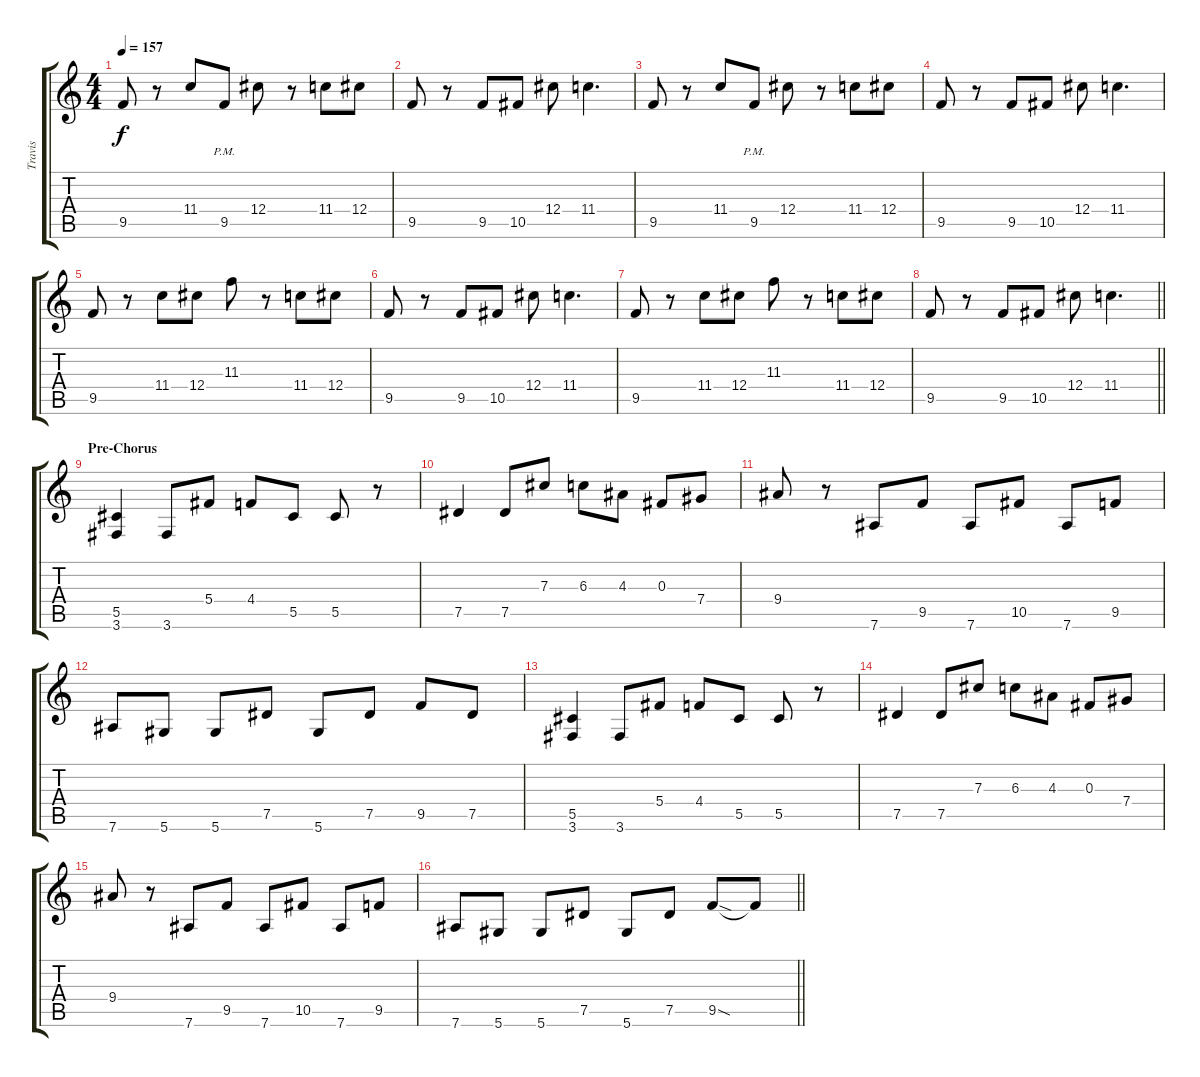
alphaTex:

\track ("Travis" "Travis") {instrument distortionguitar}
\staff {score tabs}
\tuning (Eb4 Bb3 Gb3 Db3 Ab2 Eb2) {hide}
\ts (4 4)
\tempo 157
\clef g2
\ks c
9.5.8{dy f} r.8 11.4.8 9.5{pm}.8 12.4.8 r.8 11.4.8 12.4.8 |
9.5.8 r.8 9.5.8 10.5.8 12.4.8 11.4.4{d} |
9.5.8 r.8 11.4.8 9.5{pm}.8 12.4.8 r.8 11.4.8 12.4.8 |
9.5.8 r.8 9.5.8 10.5.8 12.4.8 11.4.4{d} |
9.5.8 r.8 11.4.8 12.4.8 11.3.8 r.8 11.4.8 12.4.8 |
9.5.8 r.8 9.5.8 10.5.8 12.4.8 11.4.4{d} |
9.5.8 r.8 11.4.8 12.4.8 11.3.8 r.8 11.4.8 12.4.8 |
\barLineRight lightlight
9.5.8 r.8 9.5.8 10.5.8 12.4.8 11.4.4{d} |
\section ("" "Pre-Chorus")
(5.5 3.6).4{instrument distortionguitar} 3.6.8 5.4.8 4.4.8 5.5.8 5.5.8 r.8 |
7.5.4 7.5.8 7.3.8 6.3.8 4.3.8 0.3.8 7.4.8 |
9.4.8 r.8 7.6.8 9.5.8 7.6.8 10.5.8 7.6.8 9.5.8 |
7.6.8 5.6.8 5.6.8 7.5.8 5.6.8 7.5.8 9.5.8 7.5.8 |
(5.5 3.6).4 3.6.8 5.4.8 4.4.8 5.5.8 5.5.8 r.8 |
7.5.4 7.5.8 7.3.8 6.3.8 4.3.8 0.3.8 7.4.8 |
9.4.8 r.8 7.6.8 9.5.8 7.6.8 10.5.8 7.6.8 9.5.8 |
\barLineRight lightlight
7.6.8 5.6.8 5.6.8 7.5.8 5.6.8 7.5.8 9.5{sod}.8 9.5{t}.8
